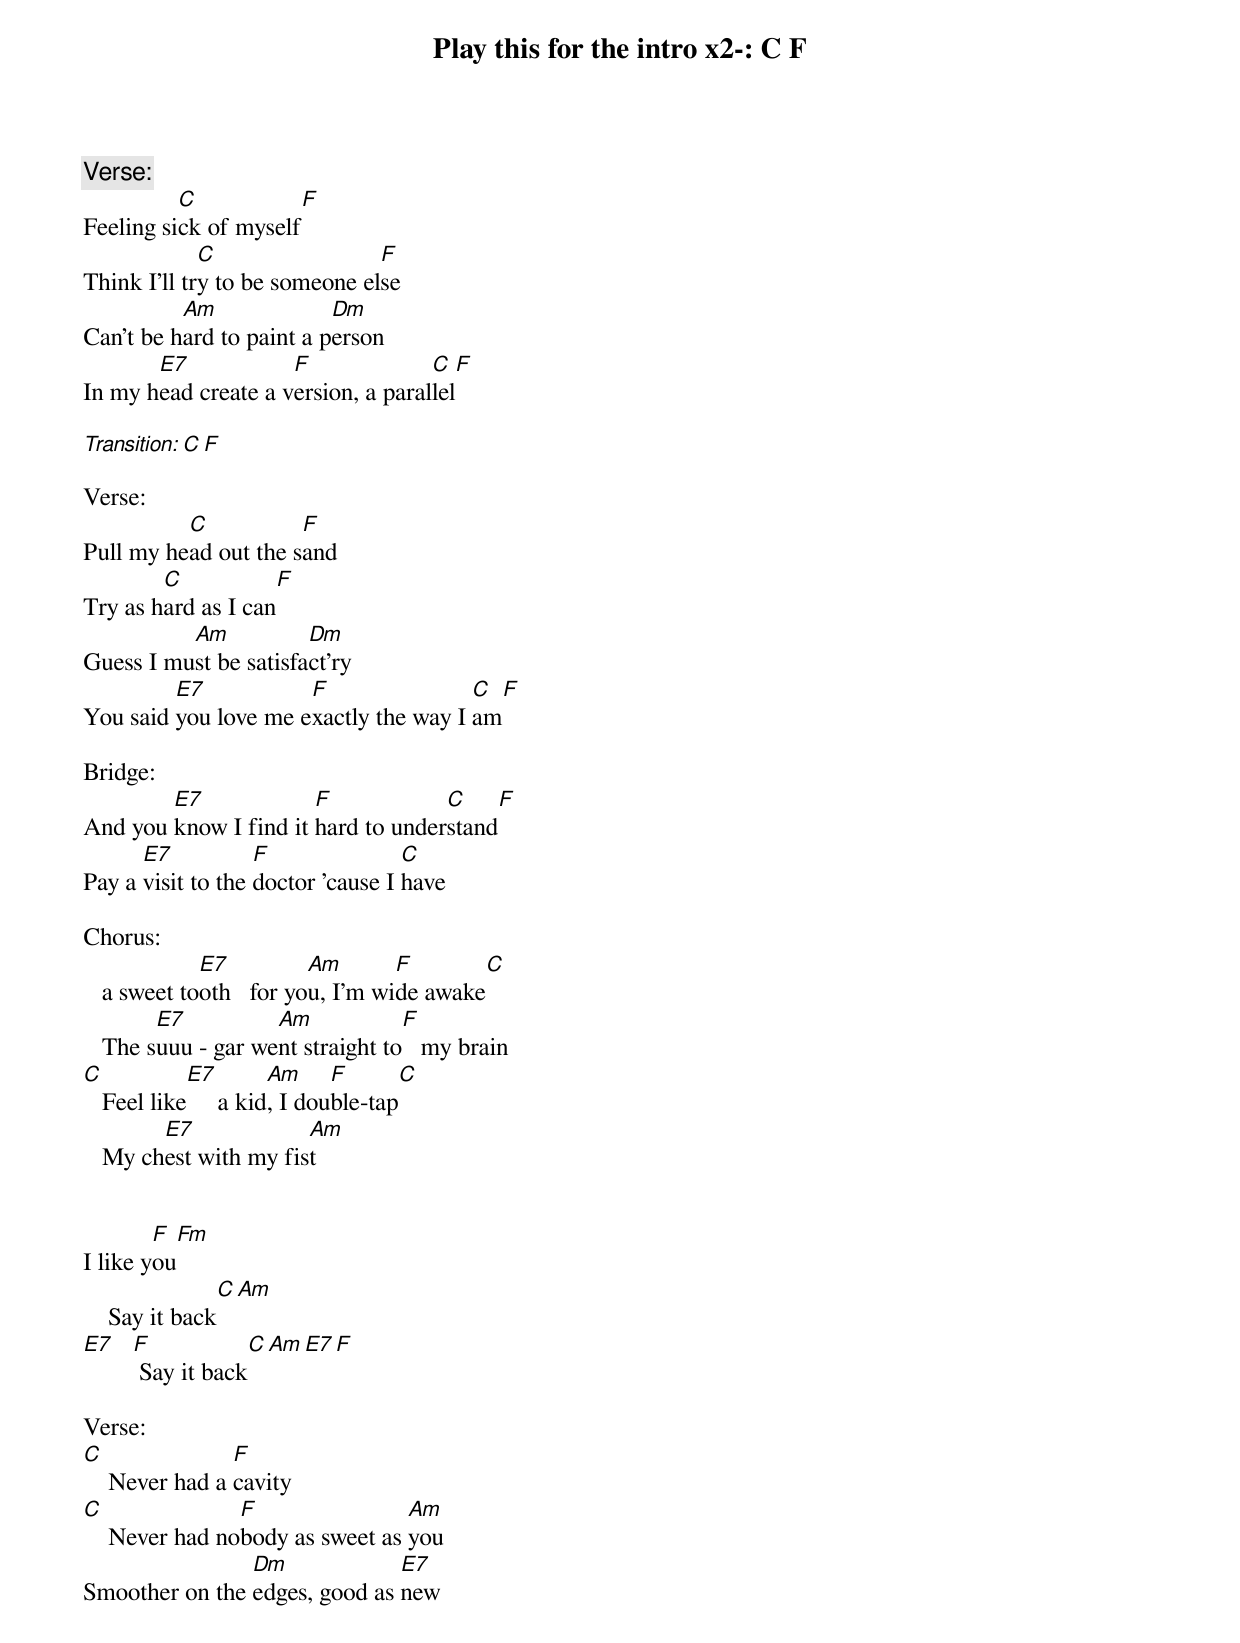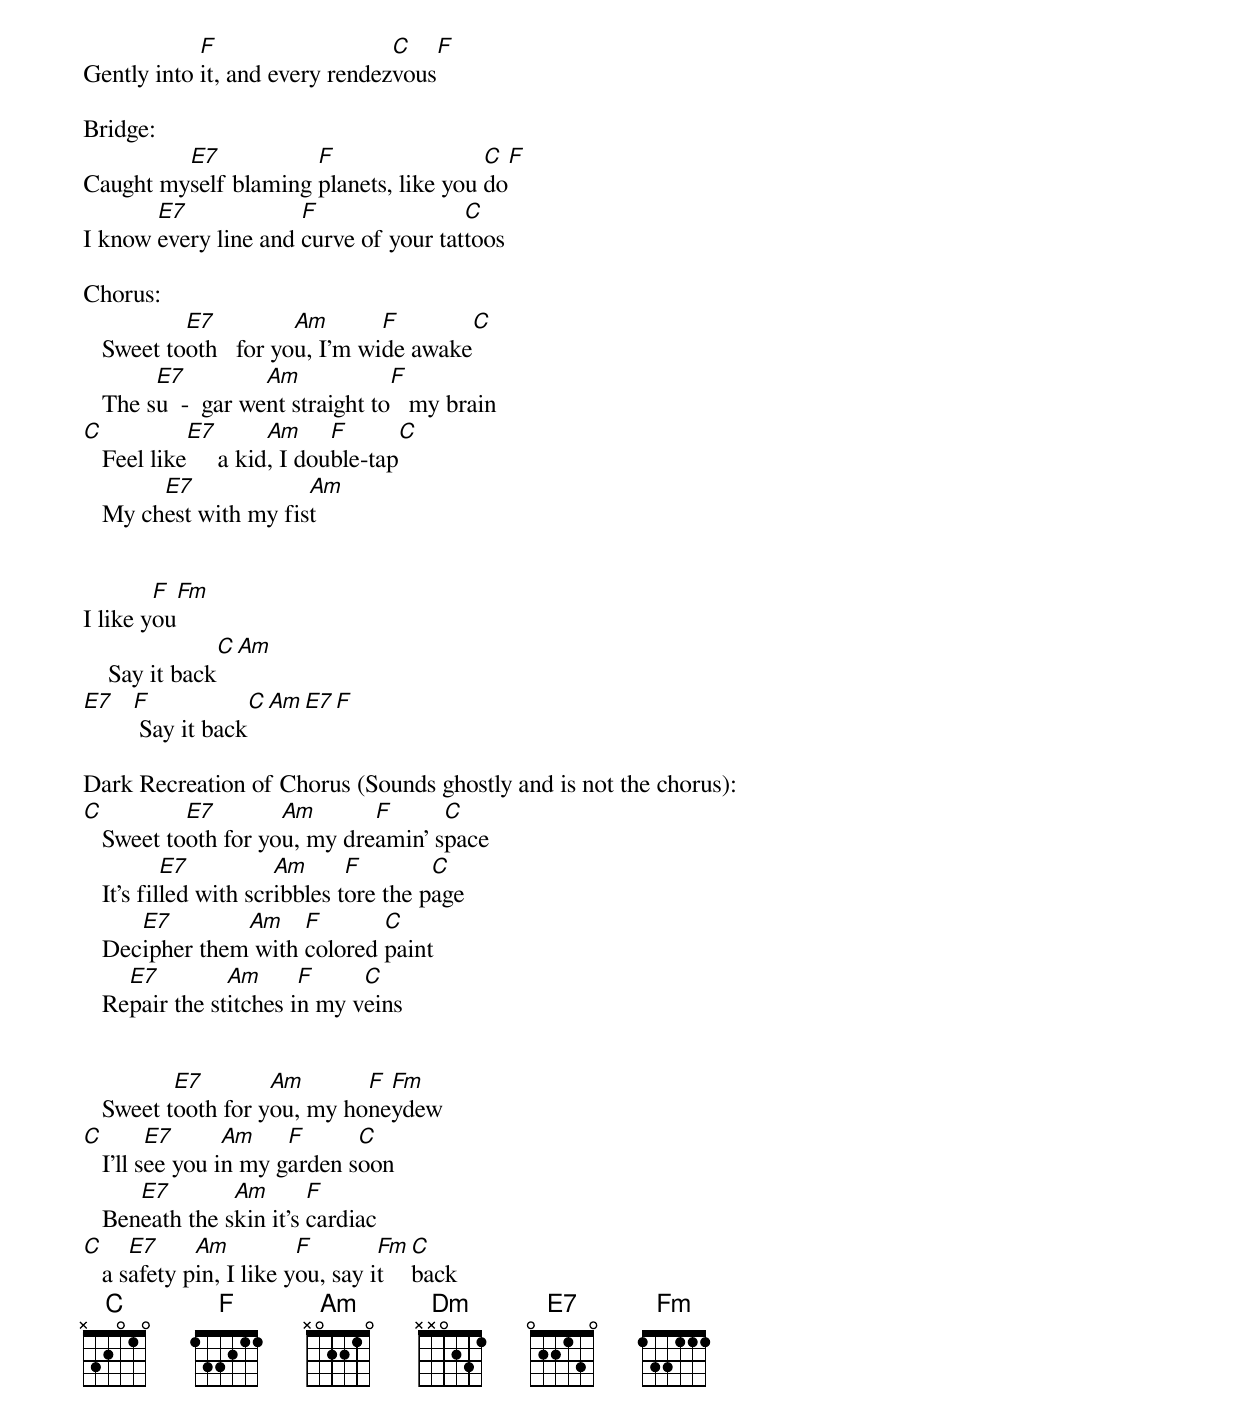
Play this for the intro x2-: C F

Verse:
          C           F
Feeling sick of myself
             C                 F
Think I'll try to be someone else
          Am              Dm
Can't be hard to paint a person
       E7            F              C      F
In my head create a version, a parallel

Transition: C F

Verse:
          C           F
Pull my head out the sand
        C           F
Try as hard as I can
          Am           Dm
Guess I must be satisfact'ry
         E7           F                C      F
You said you love me exactly the way I am

Bridge:
        E7             F            C      F
And you know I find it hard to understand
      E7           F               C
Pay a visit to the doctor 'cause I have

Chorus:
             E7          Am       F        C
   a sweet tooth   for you, I'm wide awake
        E7          Am            F
   The suuu - gar went straight to   my brain
C           E7        Am     F        C
   Feel like     a kid, I double-tap
        E7             Am
   My chest with my fist


        F  Fm
I like you
               C Am
    Say it back
E7 F            C Am E7 F
    Say it back

Verse:
C               F
    Never had a cavity
C               F                Am
    Never had nobody as sweet as you
                Dm             E7
Smoother on the edges, good as new
            F                   C      F
Gently into it, and every rendezvous

Bridge:
         E7           F                 C      F
Caught myself blaming planets, like you do
       E7             F                C
I know every line and curve of your tattoos

Chorus:
           E7          Am       F        C
   Sweet tooth   for you, I'm wide awake
        E7          Am            F
   The su  -  gar went straight to   my brain
C           E7        Am     F        C
   Feel like     a kid, I double-tap
        E7             Am
   My chest with my fist


        F  Fm
I like you
               C Am
    Say it back
E7 F           C Am E7 F
    Say it back

Dark Recreation of Chorus (Sounds ghostly and is not the chorus):
C          E7        Am       F      C
   Sweet tooth for you, my dreamin' space
           E7          Am      F        C
   It's filled with scribbles tore the page
      E7        Am    F       C
   Decipher them with colored paint
     E7         Am      F     C
   Repair the stitches in my veins


          E7        Am       F Fm
   Sweet tooth for you, my honeydew
C        E7      Am    F      C
   I'll see you in my garden soon
      E7        Am       F
   Beneath the skin it's cardiac
C     E7     Am          F        Fm C
   a safety pin, I like you, say it  back
